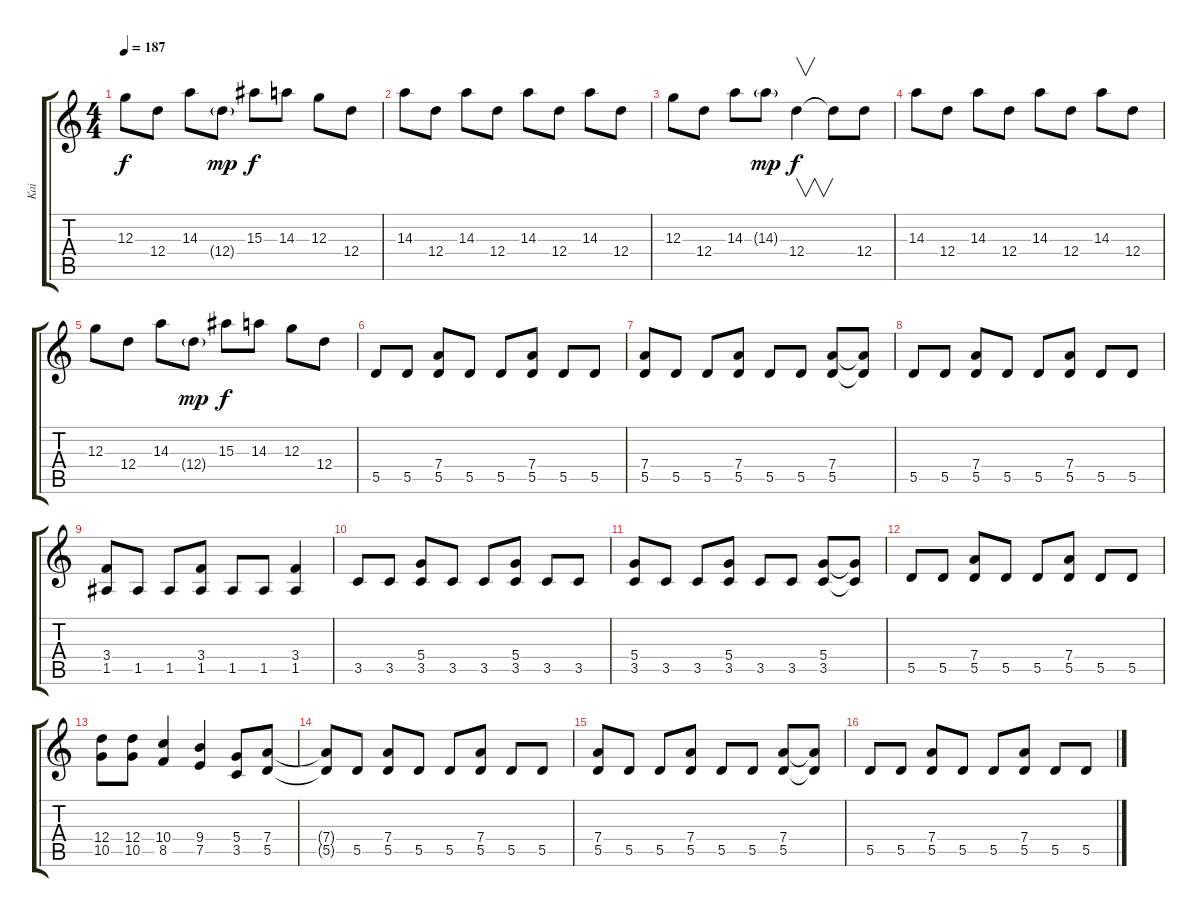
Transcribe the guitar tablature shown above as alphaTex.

\track ("Kai" "Kai") {instrument overdrivenguitar}
\staff {score tabs}
\tuning (E4 B3 G3 D3 A2 E2) {hide}
\ts (4 4)
\tempo 187
\clef g2
\ks c
12.3.8{dy f} 12.4.8 14.3.8 12.4{g}.8{dy mp} 15.3.8{dy f} 14.3.8 12.3.8 12.4.8 |
14.3.8 12.4.8 14.3.8 12.4.8 14.3.8 12.4.8 14.3.8 12.4.8 |
12.3.8 12.4.8 14.3.8 14.3{g}.8{dy mp} 12.4.4{v dy f} 12.4{t}.8 12.4.8 |
14.3.8 12.4.8 14.3.8 12.4.8 14.3.8 12.4.8 14.3.8 12.4.8 |
12.3.8 12.4.8 14.3.8 12.4{g}.8{dy mp} 15.3.8{dy f} 14.3.8 12.3.8 12.4.8 |
5.5.8 5.5.8 (7.4 5.5).8 5.5.8 5.5.8 (7.4 5.5).8 5.5.8 5.5.8 |
(7.4 5.5).8 5.5.8 5.5.8 (7.4 5.5).8 5.5.8 5.5.8 (7.4 5.5).8 (7.4{t} 5.5{t}).8 |
5.5.8 5.5.8 (7.4 5.5).8 5.5.8 5.5.8 (7.4 5.5).8 5.5.8 5.5.8 |
(3.4 1.5).8 1.5.8 1.5.8 (3.4 1.5).8 1.5.8 1.5.8 (3.4 1.5).4 |
3.5.8 3.5.8 (5.4 3.5).8 3.5.8 3.5.8 (5.4 3.5).8 3.5.8 3.5.8 |
(5.4 3.5).8 3.5.8 3.5.8 (5.4 3.5).8 3.5.8 3.5.8 (5.4 3.5).8 (5.4{t} 3.5{t}).8 |
5.5.8 5.5.8 (7.4 5.5).8 5.5.8 5.5.8 (7.4 5.5).8 5.5.8 5.5.8 |
(12.4 10.5).8 (12.4 10.5).8 (10.4 8.5).4 (9.4 7.5).4 (5.4 3.5).8 (7.4 5.5).8 |
(7.4{t} 5.5{t}).8 5.5.8 (7.4 5.5).8 5.5.8 5.5.8 (7.4 5.5).8 5.5.8 5.5.8 |
(7.4 5.5).8 5.5.8 5.5.8 (7.4 5.5).8 5.5.8 5.5.8 (7.4 5.5).8 (7.4{t} 5.5{t}).8 |
5.5.8 5.5.8 (7.4 5.5).8 5.5.8 5.5.8 (7.4 5.5).8 5.5.8 5.5.8
